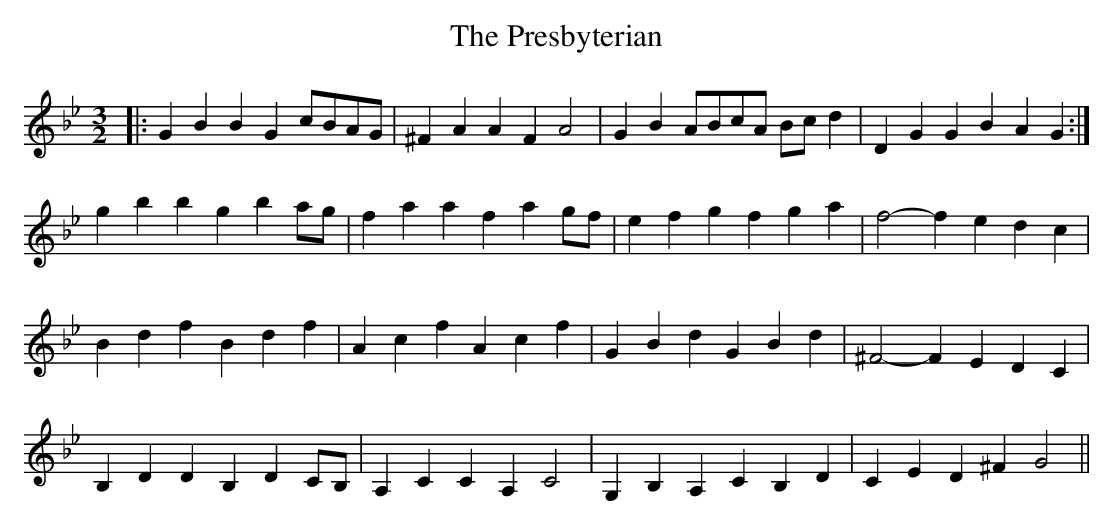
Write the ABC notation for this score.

X:1
T: The Presbyterian
M: 3/2
L: 1/8
K: Gmin
|:G2B2 B2G2 cBAG|^F2A2 A2F2 A4|G2B2 ABcA Bcd2|D2G2 G2B2 A2G2:|
g2b2 b2g2 b2ag|f2a2 a2f2 a2gf|e2f2 g2f2 g2a2|f4- f2e2 d2c2|
B2d2 f2B2 d2f2|A2c2 f2A2 c2f2|G2B2 d2G2 B2d2|^F4- F2E2 D2C2|
B,2D2 D2B,2 D2CB,|A,2C2 C2A,2 C4|G,2B,2 A,2C2 B,2D2|C2E2 D2^F2 G4||
